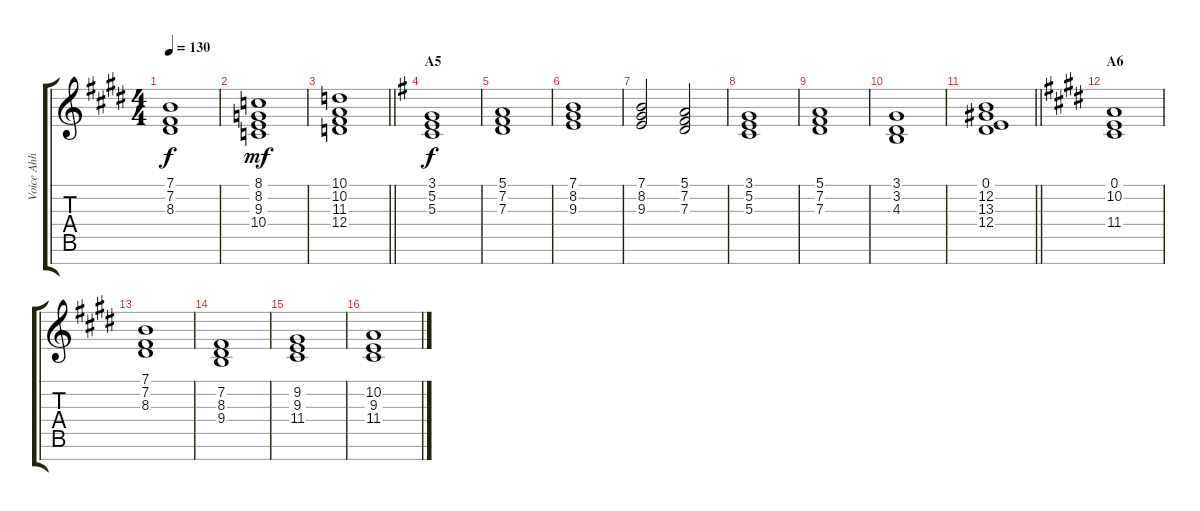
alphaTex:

\track ("Voice Ahh & Brightness " "Voice Ahh ") {instrument fx7echoes}
\staff {score tabs}
\tuning (E4 B3 G3 D3 A2 E2 B1) {hide}
\ts (4 4)
\tempo 130
\clef g2
\ks e
(7.1 7.2 8.3).1{dy f} |
(8.1 8.2 9.3 10.4).1{dy mf} |
\barLineRight lightlight
(10.1 10.2 11.3 12.4).1 |
\section ("" "A5")
\ks g
(3.1 5.2 5.3).1{dy f} |
(5.1 7.2 7.3).1 |
(7.1 8.2 9.3).1 |
(7.1 8.2 9.3).2 (5.1 7.2 7.3).2 |
(3.1 5.2 5.3).1 |
(5.1 7.2 7.3).1 |
(3.1 3.2 4.3).1 |
\barLineRight lightlight
(0.1 12.2 13.3 12.4).1 |
\section ("" "A6")
\ks e
(0.1 10.2 11.4).1 |
(7.1 7.2 8.3).1 |
(7.2 8.3 9.4).1 |
(9.2 9.3 11.4).1 |
(10.2 9.3 11.4).1
